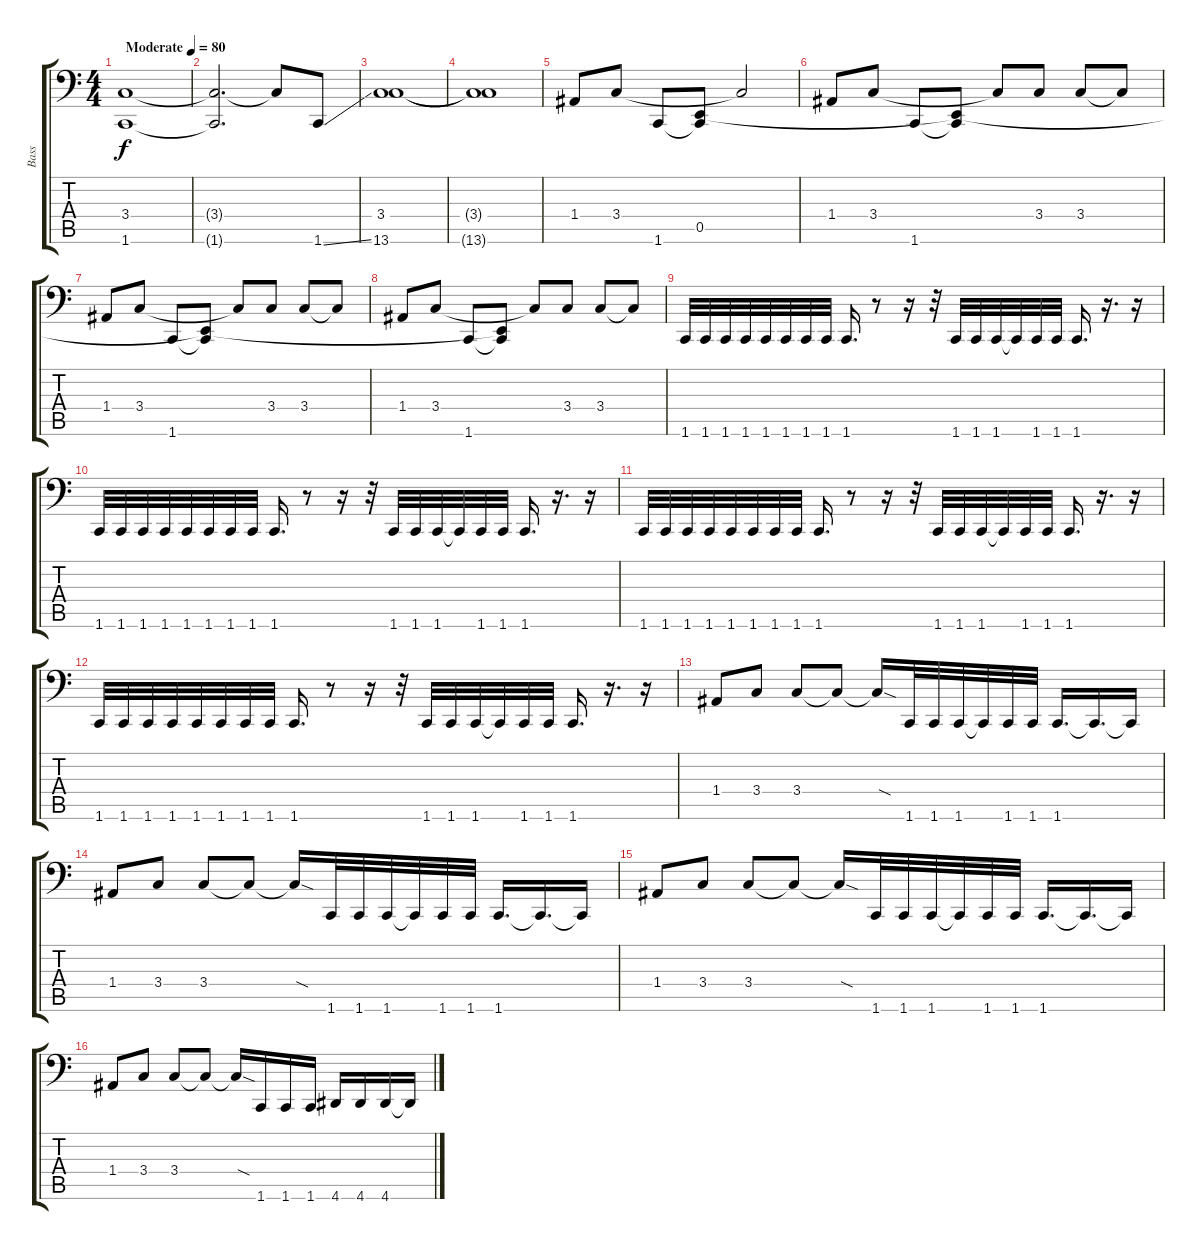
\track ("Bass" "Bass") {instrument electricbassfinger}
\staff {score tabs}
\tuning (C3 G2 D2 A1 E1 B0) {hide}
\ts (4 4)
\tempo (80 "Moderate")
\clef f4
\ks c
(3.4 1.6).1{dy f instrument electricbassfinger} |
(3.4{t} 1.6{t}).2{d} 3.4{t}.8 1.6{ss}.8 |
(3.4 13.6).1 |
(3.4{t} 13.6{t}).1 |
1.4.8 3.4.8 1.6.8 (0.5 1.6{t}).8 3.4{t}.2 |
1.4.8 3.4.8 1.6.8 (0.5{t} 1.6{t}).8 3.4{t}.8 3.4.8 3.4.8 3.4{t}.8 |
1.4.8 3.4.8 1.6.8 (0.5{t} 1.6{t}).8 3.4{t}.8 3.4.8 3.4.8 3.4{t}.8 |
1.4.8 3.4.8 1.6.8 (0.5{t} 1.6{t}).8 3.4{t}.8 3.4.8 3.4.8 3.4{t}.8 |
1.6.32 1.6.32 1.6.32 1.6.32 1.6.32 1.6.32 1.6.32 1.6.32 1.6.16{d} r.8 r.16 r.32 1.6.32 1.6.32 1.6.32 1.6{t}.32 1.6.32 1.6.32 1.6.16{d} r.16{d} r.16 |
1.6.32 1.6.32 1.6.32 1.6.32 1.6.32 1.6.32 1.6.32 1.6.32 1.6.16{d} r.8 r.16 r.32 1.6.32 1.6.32 1.6.32 1.6{t}.32 1.6.32 1.6.32 1.6.16{d} r.16{d} r.16 |
1.6.32 1.6.32 1.6.32 1.6.32 1.6.32 1.6.32 1.6.32 1.6.32 1.6.16{d} r.8 r.16 r.32 1.6.32 1.6.32 1.6.32 1.6{t}.32 1.6.32 1.6.32 1.6.16{d} r.16{d} r.16 |
1.6.32 1.6.32 1.6.32 1.6.32 1.6.32 1.6.32 1.6.32 1.6.32 1.6.16{d} r.8 r.16 r.32 1.6.32 1.6.32 1.6.32 1.6{t}.32 1.6.32 1.6.32 1.6.16{d} r.16{d} r.16 |
1.4.8 3.4.8 3.4.8 3.4{t}.8 3.4{sod t}.16 1.6.32 1.6.32 1.6.32 1.6{t}.32 1.6.32 1.6.32 1.6.16{d} 1.6{t}.16{d} 1.6{t}.16 |
1.4.8 3.4.8 3.4.8 3.4{t}.8 3.4{sod t}.16 1.6.32 1.6.32 1.6.32 1.6{t}.32 1.6.32 1.6.32 1.6.16{d} 1.6{t}.16{d} 1.6{t}.16 |
1.4.8 3.4.8 3.4.8 3.4{t}.8 3.4{sod t}.16 1.6.32 1.6.32 1.6.32 1.6{t}.32 1.6.32 1.6.32 1.6.16{d} 1.6{t}.16{d} 1.6{t}.16 |
1.4.8 3.4.8 3.4.8 3.4{t}.8 3.4{sod t}.16 1.6.16 1.6.16 1.6.16 4.6.16 4.6.16 4.6.16 4.6{t}.16
